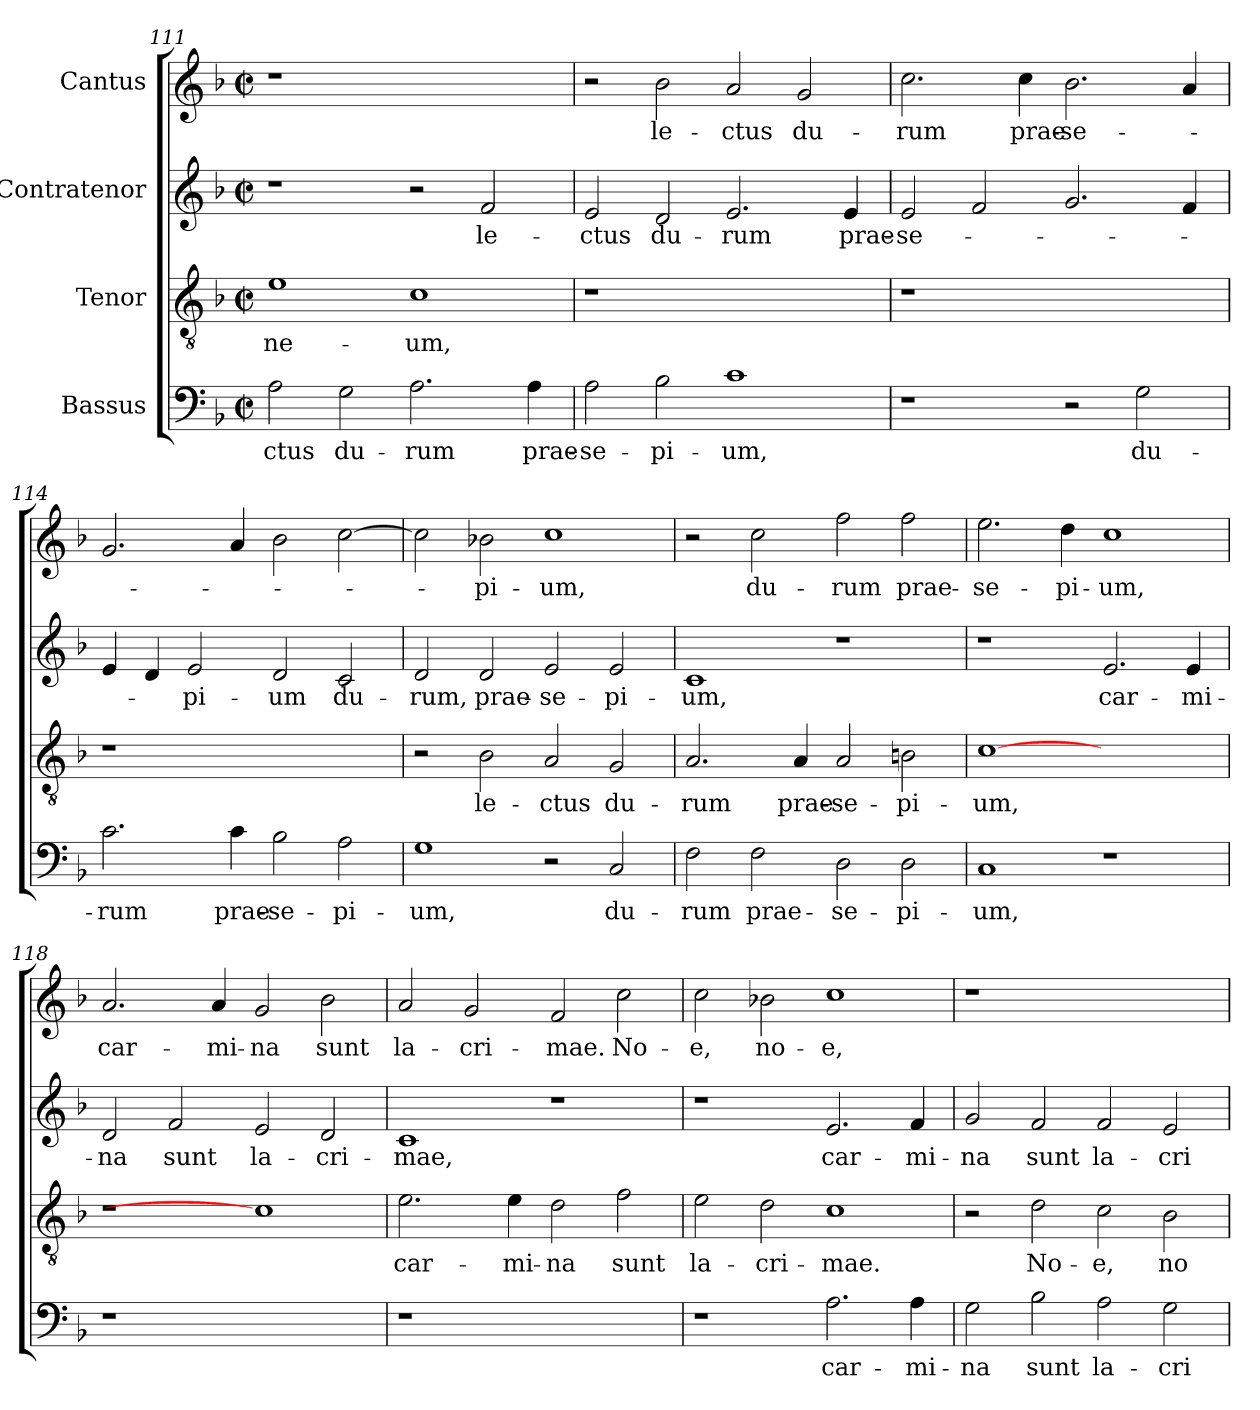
**kern	**text	**kern	**text	**kern	**text	**kern	**text
*part4	*part4	*part3	*part3	*part2	*part2	*part1	*part1
*staff4	*staff4	*staff3	*staff3	*staff2	*staff2	*staff1	*staff1
*I"Bassus	*	*I"Tenor	*	*I"Contratenor	*	*I"Cantus	*
*clefF4	*	*clefGv2	*	*clefG2	*	*clefG2	*
*k[b-]	*	*k[b-]	*	*k[b-]	*	*k[b-]	*
*F:	*	*F:	*	*F:	*	*F:	*
*M2/2	*	*M2/2	*	*M2/2	*	*M2/2	*
*met(c|)	*	*met(c|)	*	*met(c|)	*	*met(c|)	*
=111	=111	=111	=111	=111	=111	=111	=111
2A\	-ctus	1e	-ne-	1r	.	1r	.
2G\	du-	.	.	.	.	.	.
2.A\	-rum	1c	-um,	2r	.	1ryy	.
.	.	.	.	2f/	le-	.	.
4A\	prae-	.	.	.	.	.	.
!!LO:LB:g=z
=112	=112	=112	=112	=112	=112	=112	=112
2A\	-se-	1r	.	2e/	-ctus	2r	.
2B-\	-pi-	.	.	2d/	du-	2b-\	le-
1c	-um,	1ryy	.	2.e/	-rum	2a/	-ctus
.	.	.	.	.	.	2g/	du-
.	.	.	.	4e/	prae-	.	.
=113	=113	=113	=113	=113	=113	=113	=113
1r	.	1r	.	2e/	-se-	2.cc\	-rum
.	.	.	.	2f/	.	.	.
.	.	.	.	.	.	4cc\	prae-
2r	.	1ryy	.	2.g/	.	2.b-\	-se-
2G\	du-	.	.	.	.	.	.
.	.	.	.	4f/	.	4a/	.
=114	=114	=114	=114	=114	=114	=114	=114
2.c\	-rum	1r	.	4e/	.	2.g/	.
.	.	.	.	4d/	.	.	.
.	.	.	.	2e/	-pi-	.	.
4c\	prae-	.	.	.	.	4a/	.
2B-\	-se-	1ryy	.	2d/	-um	2b-\	.
2A\	-pi-	.	.	2c/	du-	[2cc\	.
=115	=115	=115	=115	=115	=115	=115	=115
1G	-um,	2r	.	2d/	-rum,	2cc\]	.
.	.	2B-\	le-	2d/	prae-	2b-X\	-pi-
2r	.	2A/	-ctus	2e/	-se-	1cc	-um,
2C/	du-	2G/	du-	2e/	-pi-	.	.
=116	=116	=116	=116	=116	=116	=116	=116
2F\	-rum	2.A/	-rum	1c	-um,	2r	.
2F\	prae-	.	.	.	.	2cc\	du-
.	.	4A/	prae-	.	.	.	.
2D\	-se-	2A/	-se-	1r	.	2ff\	-rum
2D\	-pi-	2Bn\	-pi-	.	.	2ff\	prae-
!!LO:PB:g=z
=117	=117	=117	=117	=117	=117	=117	=117
1C	-um,	[1c	-um,	1r	.	2.ee\	-se-
.	.	.	.	.	.	4dd\	-pi-
1r	.	1ryy	.	2.e/	car-	1cc	-um,
.	.	.	.	4e/	-mi-	.	.
=118	=118	=118	=118	=118	=118	=118	=118
1r	.	1r	.	2d/	-na	2.a/	car-
.	.	.	.	2f/	sunt	.	.
.	.	.	.	.	.	4a/	-mi-
1ryy	.	1c]	.	2e/	la-	2g/	-na
.	.	.	.	2d/	-cri-	2b-\	sunt
=119	=119	=119	=119	=119	=119	=119	=119
1r	.	2.e\	car-	1c	-mae,	2a/	la-
.	.	.	.	.	.	2g/	-cri-
.	.	4e\	-mi-	.	.	.	.
1ryy	.	2d\	-na	1r	.	2f/	-mae.
.	.	2f\	sunt	.	.	2cc\	No-
=120	=120	=120	=120	=120	=120	=120	=120
1r	.	2e\	la-	1r	.	2cc\	-e,
.	.	2d\	-cri-	.	.	2b-X\	no-
2.A\	car-	1c	-mae.	2.e/	car-	1cc	-e,
4A\	-mi-	.	.	4f/	-mi-	.	.
=121	=121	=121	=121	=121	=121	=121	=121
2G\	-na	2r	.	2g/	-na	1r	.
2B-\	sunt	2d\	No-	2f/	sunt	.	.
2A\	la-	2c\	-e,	2f/	la-	1ryy	.
2G\	-cri-	2B-\	no-	2e/	-cri-	.	.
=	=	=	=	=	=	=	=
*-	*-	*-	*-	*-	*-	*-	*-
